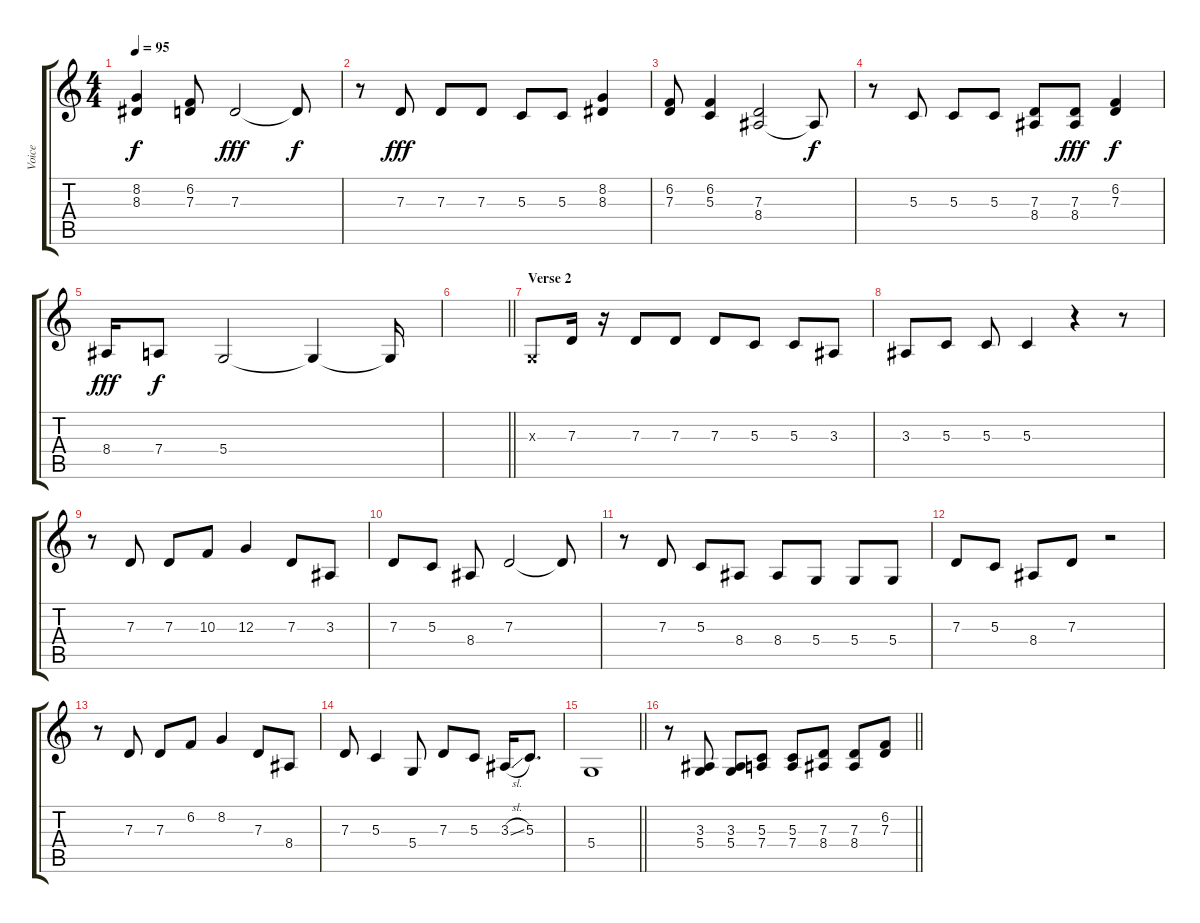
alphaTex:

\track ("Voice" "Voice") {instrument shanai}
\staff {score tabs}
\tuning (E4 B3 G3 D3 A2 E2) {hide}
\ts (4 4)
\tempo 95
\clef g2
\ks c
(8.2 8.3).4{dy f} (6.2 7.3).8 7.3.2{dy fff} 7.3{t}.8{dy f} |
r.8 7.3.8{dy fff} 7.3.8 7.3.8 5.3.8 5.3.8 (8.2 8.3).4 |
(6.2 7.3).8 (6.2 5.3).4 (7.3 8.4).2 8.4{t}.8{dy f} |
r.8 5.3.8 5.3.8 5.3.8 (7.3 8.4).8 (7.3 8.4).8{dy fff} (6.2 7.3).4{dy f} |
8.4.16{dy fff} 7.4.8{dy f} 5.4.2 5.4{t}.4 5.4{t}.16 |
\barLineRight lightlight
|
\section ("" "Verse 2")
0.3{x}.8 7.3.16 r.16 7.3.8 7.3.8 7.3.8 5.3.8 5.3.8 3.3.8 |
3.3.8 5.3.8 5.3.8 5.3.4 r.4 r.8 |
r.8 7.3.8 7.3.8 10.3.8 12.3.4 7.3.8 3.3.8 |
7.3.8 5.3.8 8.4.8 7.3.2 7.3{t}.8 |
r.8 7.3.8 5.3.8 8.4.8 8.4.8 5.4.8 5.4.8 5.4.8 |
7.3.8 5.3.8 8.4.8 7.3.8 r.2 |
r.8 7.3.8 7.3.8 6.2.8 8.2.4 7.3.8 8.4.8 |
7.3.8 5.3.4 5.4.8 7.3.8 5.3.8 3.3{sl}.16 5.3.8{d} |
\barLineRight lightlight
5.4.1 |
\barLineRight lightlight
r.8 (3.3 5.4).8 (3.3 5.4).8 (5.3 7.4).8 (5.3 7.4).8 (7.3 8.4).8 (7.3 8.4).8 (6.2 7.3).8
